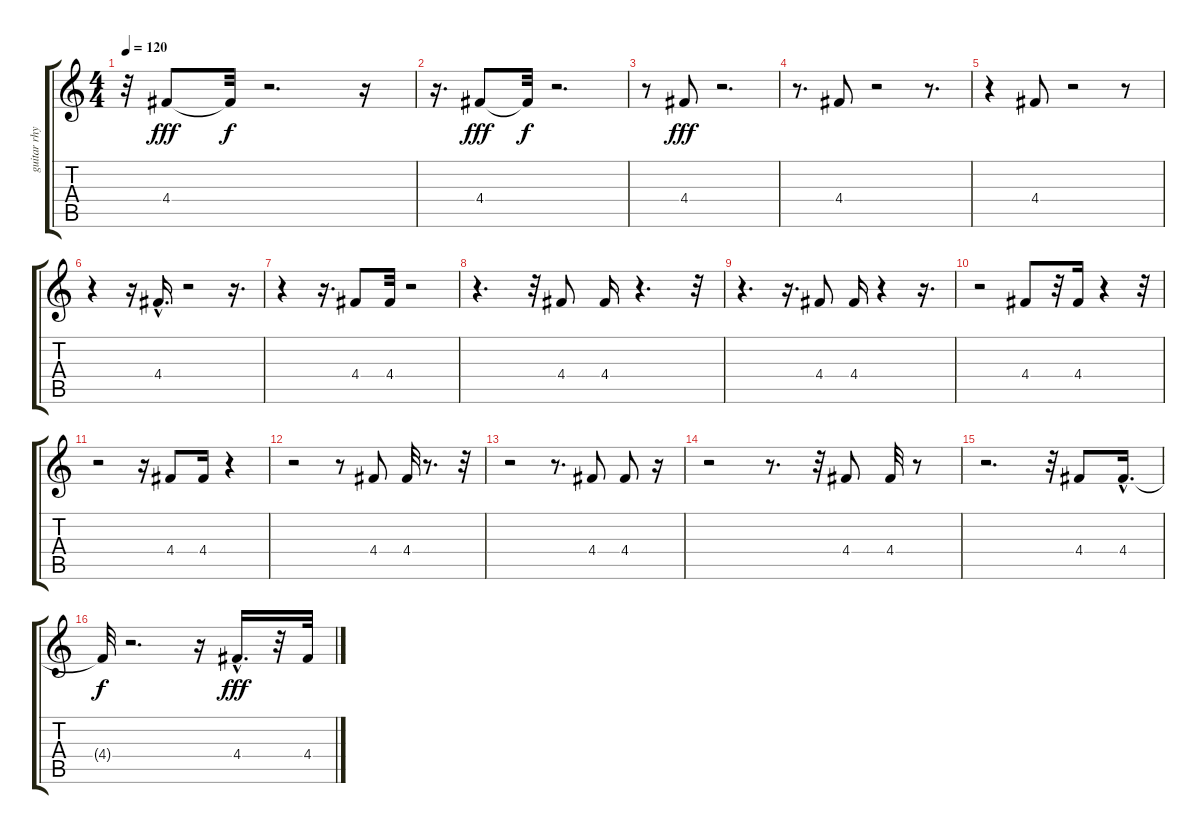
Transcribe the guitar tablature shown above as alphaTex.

\track ("guitar rhytm" "guitar rhy") {instrument acousticguitarsteel}
\staff {score tabs}
\tuning (E4 B3 G3 D3 A2 E2) {hide}
\ts (4 4)
\tempo 120
\clef g2
\ks c
r.32{dy f} 4.4.8{dy fff} 4.4{t}.32{dy f} r.2{d} r.16 |
r.16{d} 4.4.8{dy fff} 4.4{t}.32{dy f} r.2{d} |
r.8 4.4.8{dy fff} r.2{d} |
r.8{d} 4.4.8 r.2 r.8{d} |
r.4 4.4.8 r.2 r.8 |
r.4 r.16 4.4{hac}.16{d} r.2 r.16{d} |
r.4 r.16{d} 4.4.8 4.4.32 r.2 |
r.4{d} r.32 4.4.8 4.4.16 r.4{d} r.32 |
r.4{d} r.16{d} 4.4.8 4.4.16 r.4 r.16{d} |
r.2 4.4.8 r.32 4.4.16 r.4 r.32 |
r.2 r.16 4.4.8 4.4.16 r.4 |
r.2 r.8 4.4.8 4.4.32 r.8{d} r.32 |
r.2 r.8{d} 4.4.8 4.4.8 r.16 |
r.2 r.8{d} r.32 4.4.8 4.4.32 r.8 |
r.2{d} r.32 4.4.8 4.4{hac}.16{d} |
4.4{t}.32{dy f} r.2{d} r.16 4.4{hac}.16{d dy fff} r.32 4.4.32
